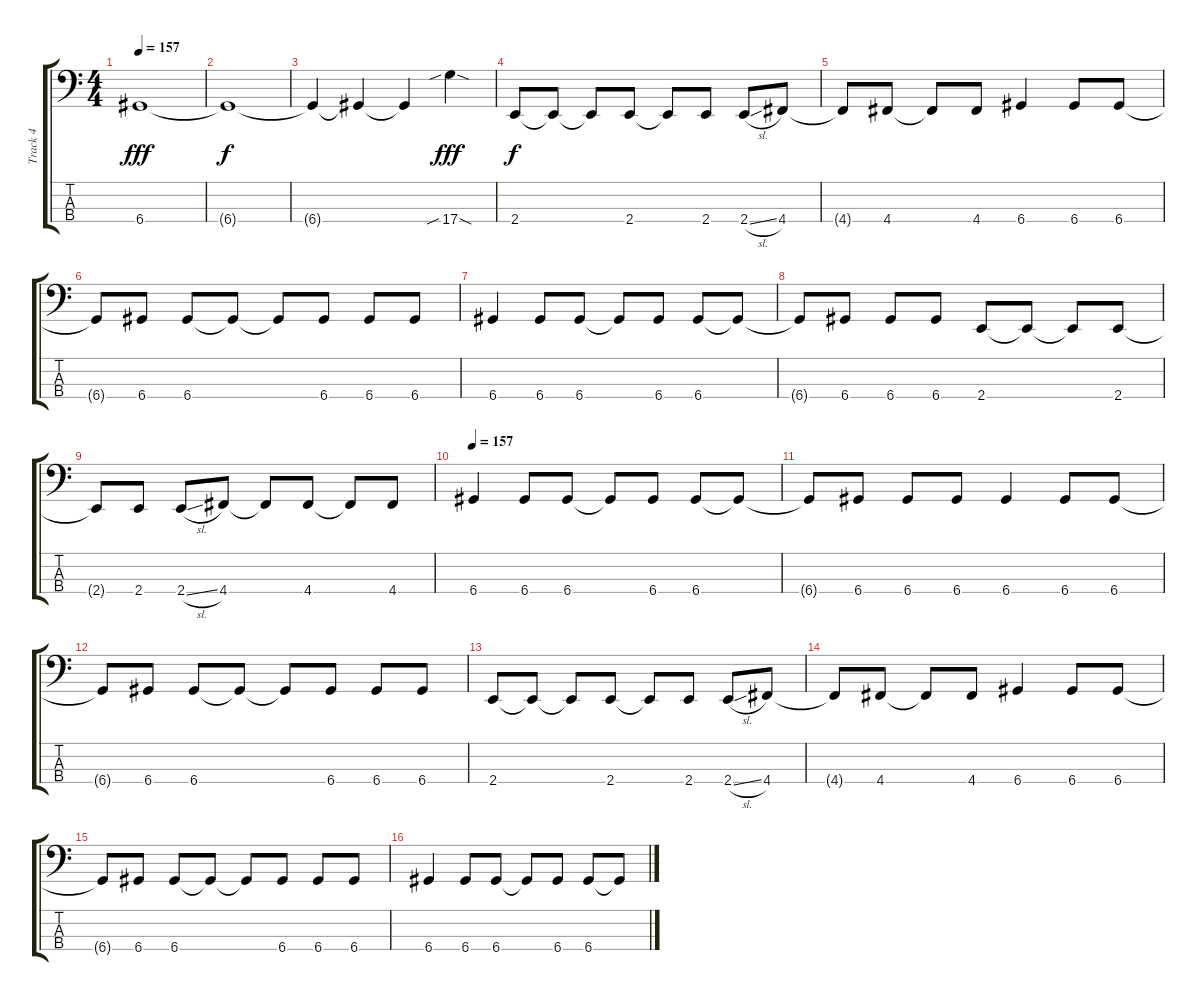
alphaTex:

\track ("Track 4" "Track 4") {instrument electricbassfinger}
\staff {score tabs}
\tuning (G2 D2 A1 D1) {hide}
\ts (4 4)
\tempo 157
\clef f4
\ks c
6.4.1{dy fff} |
6.4{t}.1{dy f} |
6.4{t}.4 6.4{t}.4 6.4{t}.4 17.4{sib sod}.4{dy fff} |
2.4.8{dy f} 2.4{t}.8 2.4{t}.8 2.4.8 2.4{t}.8 2.4.8 2.4{sl}.8 4.4.8 |
4.4{t}.8 4.4.8 4.4{t}.8 4.4.8 6.4.4 6.4.8 6.4.8 |
6.4{t}.8 6.4.8 6.4.8 6.4{t}.8 6.4{t}.8 6.4.8 6.4.8 6.4.8 |
6.4.4 6.4.8 6.4.8 6.4{t}.8 6.4.8 6.4.8 6.4{t}.8 |
6.4{t}.8 6.4.8 6.4.8 6.4.8 2.4.8 2.4{t}.8 2.4{t}.8 2.4.8 |
2.4{t}.8 2.4.8 2.4{sl}.8 4.4.8 4.4{t}.8 4.4.8 4.4{t}.8 4.4.8 |
\tempo 157
6.4.4 6.4.8 6.4.8 6.4{t}.8 6.4.8 6.4.8 6.4{t}.8 |
6.4{t}.8 6.4.8 6.4.8 6.4.8 6.4.4 6.4.8 6.4.8 |
6.4{t}.8 6.4.8 6.4.8 6.4{t}.8 6.4{t}.8 6.4.8 6.4.8 6.4.8 |
2.4.8 2.4{t}.8 2.4{t}.8 2.4.8 2.4{t}.8 2.4.8 2.4{sl}.8 4.4.8 |
4.4{t}.8 4.4.8 4.4{t}.8 4.4.8 6.4.4 6.4.8 6.4.8 |
6.4{t}.8 6.4.8 6.4.8 6.4{t}.8 6.4{t}.8 6.4.8 6.4.8 6.4.8 |
6.4.4 6.4.8 6.4.8 6.4{t}.8 6.4.8 6.4.8 6.4{t}.8
